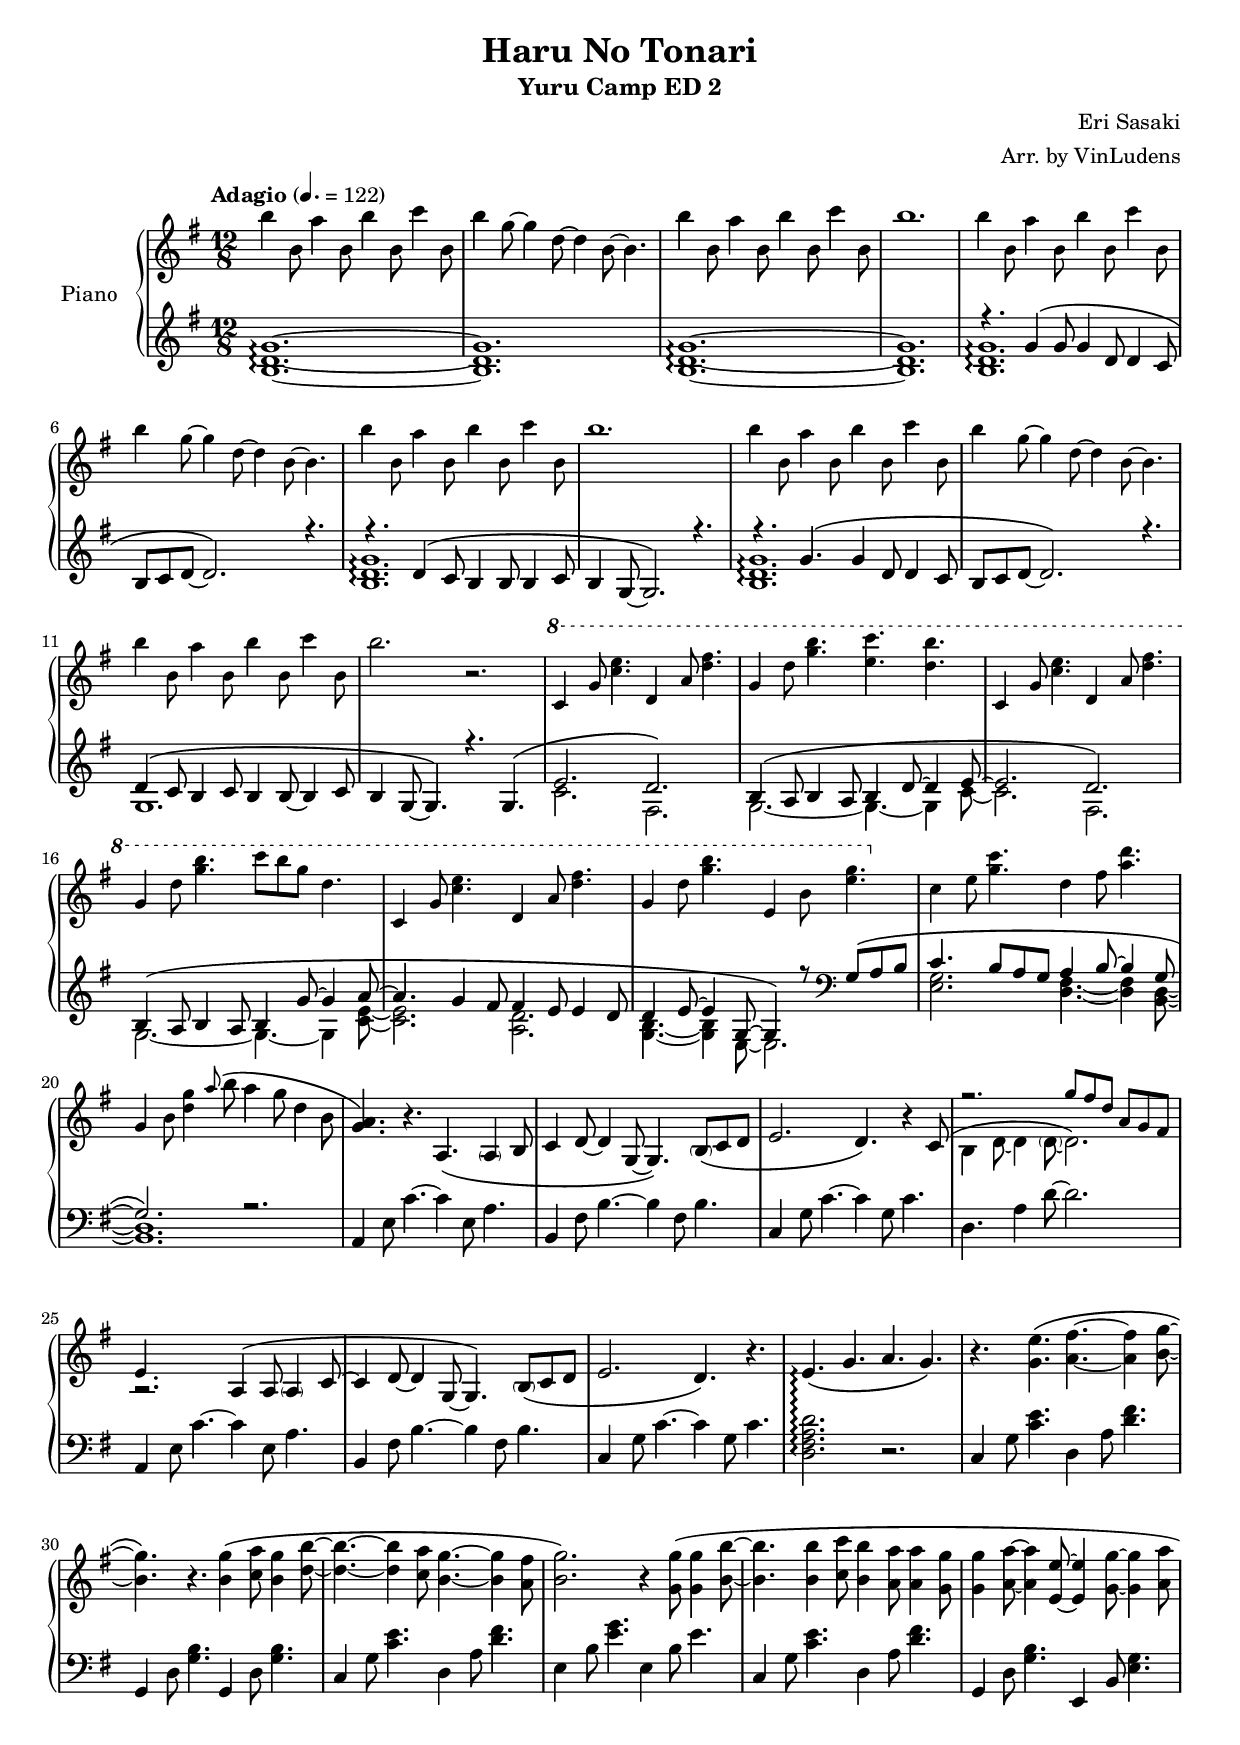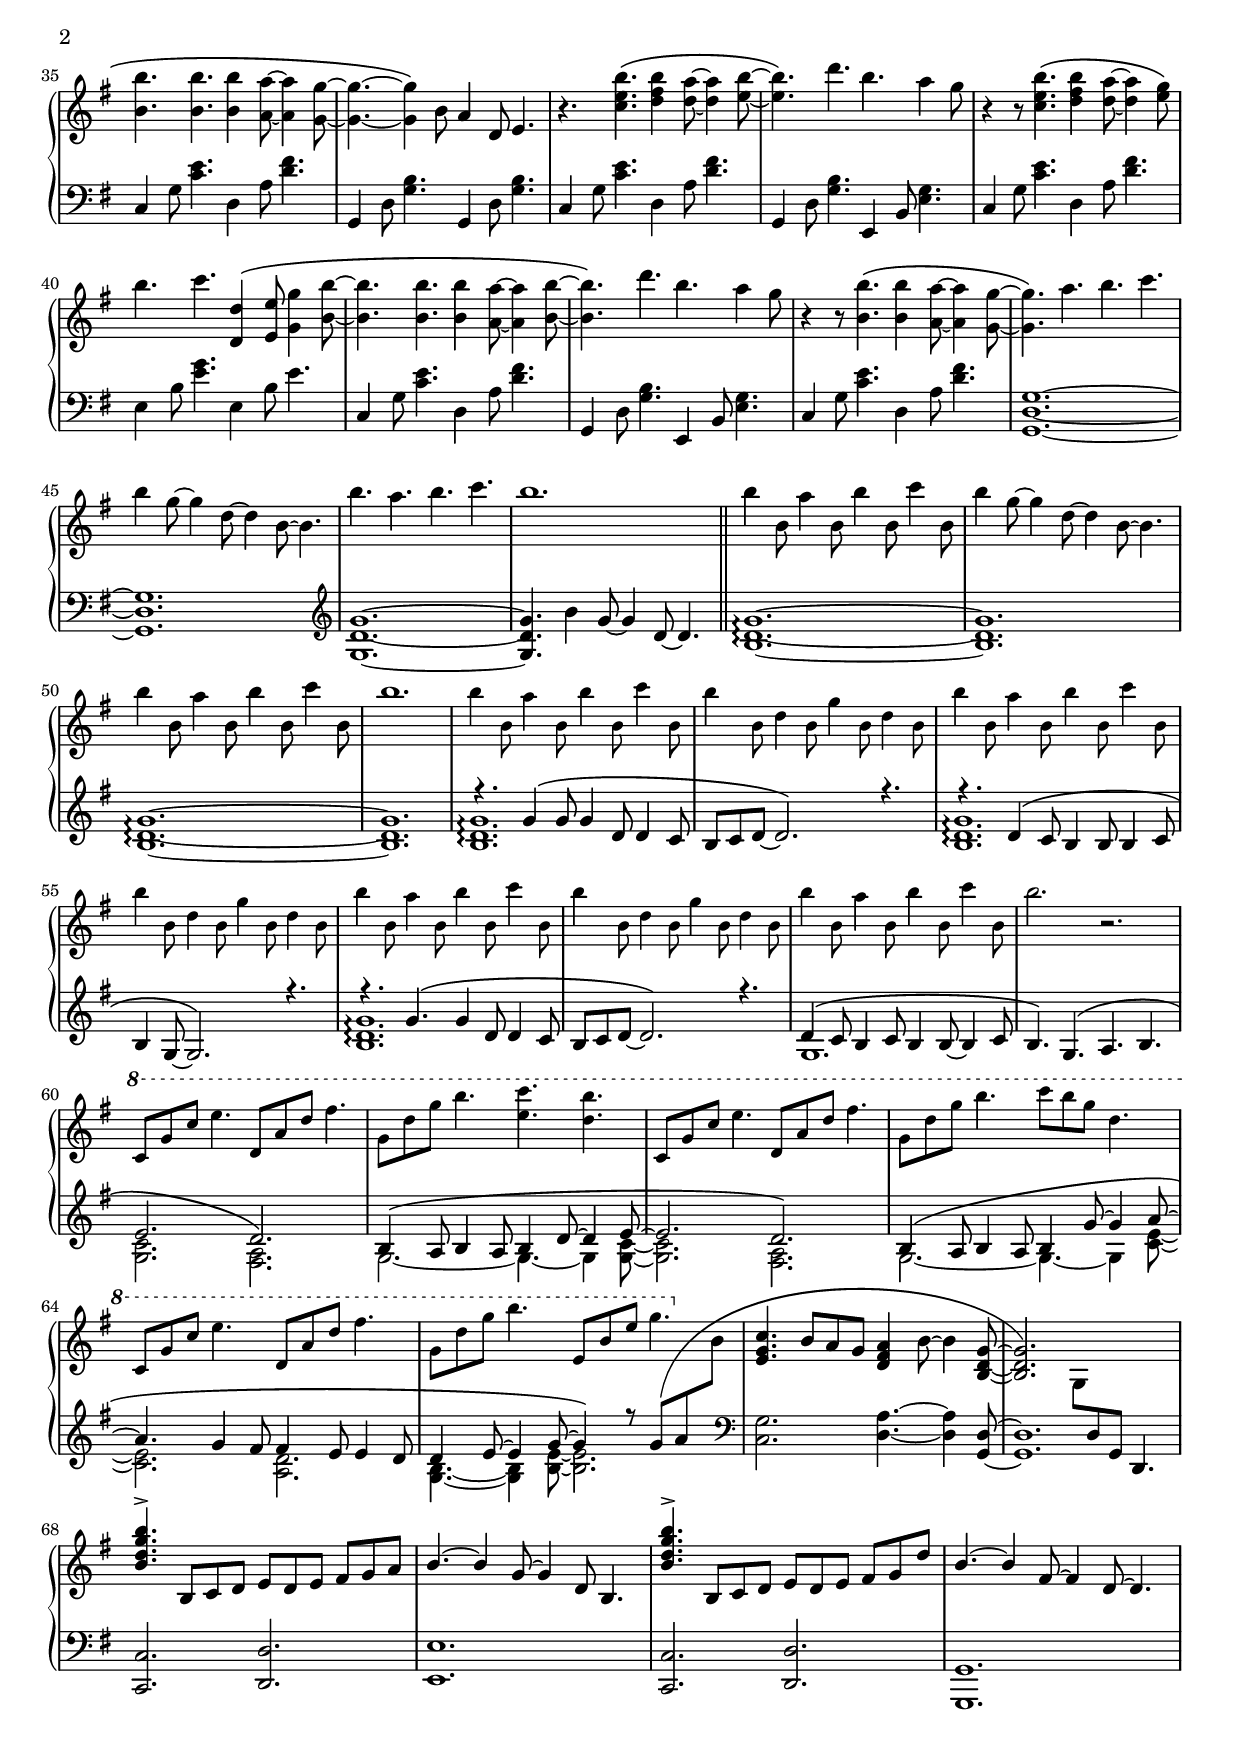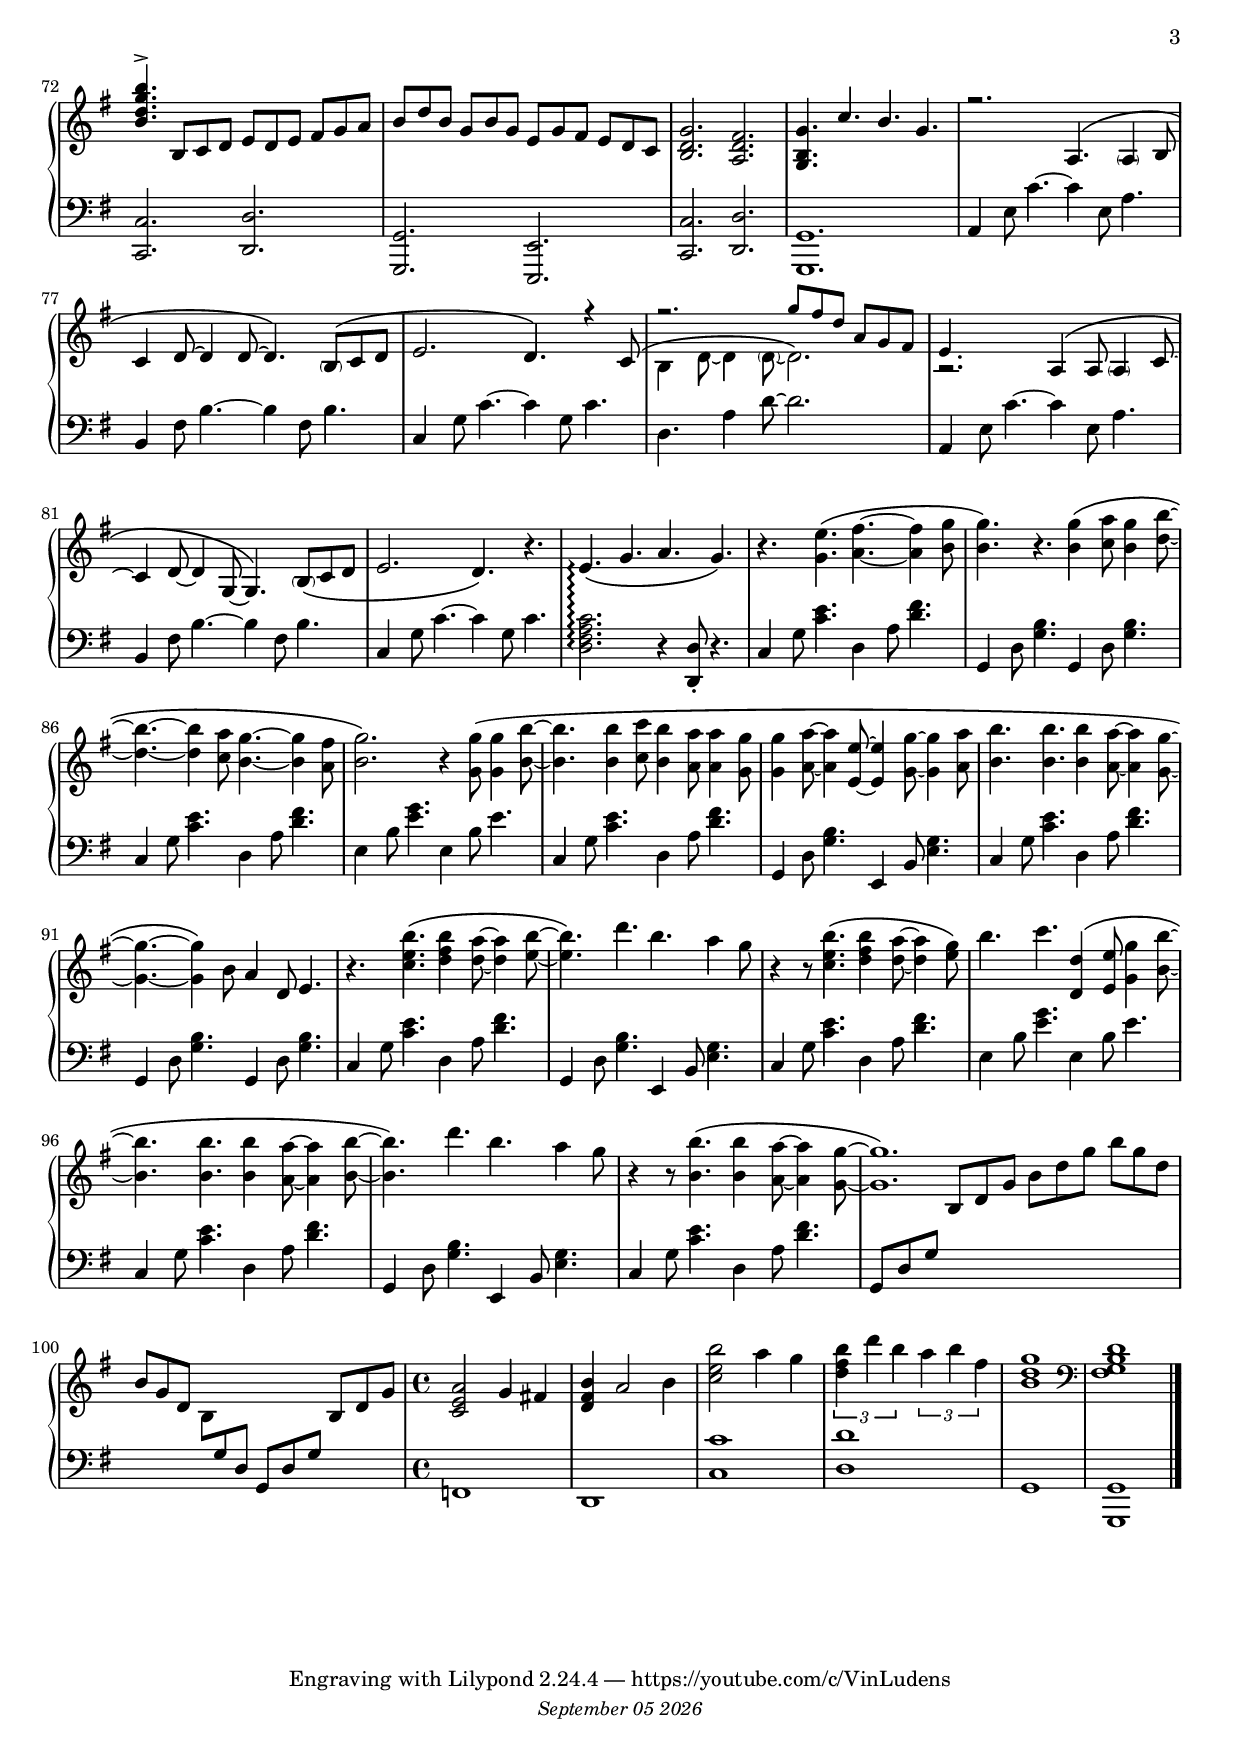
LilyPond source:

\version "2.22.1"

date = #(strftime "%B %d %Y" (localtime (current-time)))
\header {
  title = "Haru No Tonari"
  subtitle = "Yuru Camp ED 2"
  %instrument = "Piano"
  composer = "Eri Sasaki"
  arranger = "Arr. by VinLudens"
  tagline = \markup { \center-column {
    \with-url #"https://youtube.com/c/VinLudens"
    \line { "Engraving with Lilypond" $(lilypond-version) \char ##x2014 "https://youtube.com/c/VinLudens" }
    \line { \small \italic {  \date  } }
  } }
}

#(set-global-staff-size 18.5)
%showLastLength = R1 * 10

\paper {
  #(set-paper-size "a4")
}

\include "global.ly"
\version "2.22.1"
\include "global.ly"

right = \absolute {
  \global \tempo "Adagio" 4. = 122
  b''4 b'8 a''4 b'8 b''4 b'8 c'''4 b'8 |
  b''4 g''8 ~ 4 d''8 ~ 4 b'8 ~ 4. |
  b''4 b'8 a''4 b'8 b''4 b'8 c'''4 b'8 |
  b''1. |
  \small
  b''4 b'8 a''4 b'8 b''4 b'8 c'''4 b'8 |
  b''4 g''8 ~ 4 d''8 ~ 4 b'8 ~ 4. |
  b''4 b'8 a''4 b'8 b''4 b'8 c'''4 b'8 |
  b''1. |
  
  b''4 b'8 a''4 b'8 b''4 b'8 c'''4 b'8 |
  b''4 g''8 ~ 4 d''8 ~ 4 b'8 ~ 4. |
  b''4 b'8 a''4 b'8 b''4 b'8 c'''4 b'8 |
  b''2. r |















  \ottava 1
  c''4 g''8 <c''' e'''>4. d''4 a''8 <d''' fis'''>4. |
  g''4 d'''8 <g''' b'''>4. <e''' c''''> <d''' b'''> |
  c''4 g''8 <c''' e'''>4. d''4 a''8 <d''' fis'''>4. |
  g''4 d'''8 <g''' b'''>4. c''''8 b''' g''' d'''4. |
  c''4 g''8 <c''' e'''>4. d''4 a''8 <d''' fis'''>4. |
  g''4 d'''8 <g''' b'''>4. e''4 b''8 <e''' g'''>4. |
  \ottava 0
  c''4 e''8 <g'' c'''>4. d''4 fis''8 <a'' d'''>4. |
  g'4 b'8 <d'' g''>4 \normalsize \grace a''8\( b''8 a''4 g''8 d''4 b'8 |












  
  <g' a'>4.\) r4. a4.\( \parenthesize a4 b8 |
  c'4 d'8 ~ 4 g8 ~ 4.\) \parenthesize b8\( c' d'
  e'2. d'4.\) r4 c'8\( | 
  << { \voiceTwo
      b4 d'8 ~ 4 \parenthesize 8 ~ 2.\) |
      r2. \voiceOne a4\( 8 \parenthesize 4 c'8 ~ |
    }
    \new Voice { \voiceOne \small
      r2. g''8 fis'' d'' a' g' fis' |
      e'4. s4. s2. |
    }
  >> \oneVoice
  c'4 d'8 ~ 4 g8 ~ 4.\) \parenthesize b8\( c' d' |
  e'2. d'4.\) r4. | \once\set PianoStaff.connectArpeggios = ##t
  e'4.\arpeggio\( g' a' g'\) |
  


  r4. <g' e''>\( <a' fis''>4. ~ 4 <b' g''>8 ~ |
  4.\) r4. <b' g''>4\( <c'' a''>8 <b' g''>4 <d'' b''>8 ~ |
  4. ~ 4 <c'' a''>8 <b' g''>4. ~ 4 <a' fis''>8 |
  <b' g''>2.\) r4 <g' g''>8\( <g' g''>4 <b' b''>8 ~ |
  4. <b' b''>4 <c'' c'''>8 <b' b''>4 <a' a''>8 <a' a''>4 <g' g''>8 |
  <g' g''>4 <a' a''>8 ~ 4 <e' e''>8 ~ 4 <g' g''>8 ~ 4 <a' a''>8 |
  <b' b''>4. <b' b''> <b' b''>4 <a' a''>8 ~ 4 <g' g''>8 ~ |
  4. ~ 4\) b'8 a'4 d'8 e'4. |

  r4. <c'' e'' b''>4.\( <d'' fis'' b''>4 <d'' a''>8 ~ 4 <e'' b''>8 ~ |
  4.\) d'''4. b'' a''4 g''8 |
  r4 r8 <c'' e'' b''>4.\( <d'' fis'' b''>4 <d'' a''>8 ~ 4 <e'' g''>8\) |
  b''4. c''' <d' d''>4\( <e' e''>8 <g' g''>4 <b' b''>8 ~ |
  4. <b' b''> <b' b''>4 <a' a''>8 ~ 4 <b' b''>8 ~ |
  4.\) d'''4. b'' a''4 g''8 |
  r4 r8 <b' b''>4.\( <b' b''>4 <a' a''>8 ~ 4 <g' g''>8 ~ |
  4.\) a'' b'' c''' |
  b''4 g''8 ~ 4 d''8 ~ 4 b'8 ~ 4. |
  b''4. a'' b'' c''' |
  b''1. |


  \bar "||"

  b''4 b'8 a''4 b'8 b''4 b'8 c'''4 b'8 |
  b''4 g''8 ~ 4 d''8 ~ 4 b'8 ~ 4. |
  b''4 b'8 a''4 b'8 b''4 b'8 c'''4 b'8 |
  b''1. |
  \small
  b''4 b'8 a''4 b'8 b''4 b'8 c'''4 b'8 |
  b''4 b'8 d''4 b'8 g''4 b'8 d''4 b'8 |
  b''4 b'8 a''4 b'8 b''4 b'8 c'''4 b'8 |
  b''4 b'8 d''4 b'8 g''4 b'8 d''4 b'8 |
  
  b''4 b'8 a''4 b'8 b''4 b'8 c'''4 b'8 |
  b''4 b'8 d''4 b'8 g''4 b'8 d''4 b'8 |
  b''4 b'8 a''4 b'8 b''4 b'8 c'''4 b'8 |
  b''2. r |















  \ottava 1
  c''8 g''8 c''' e'''4. d''8 a''8 d''' fis'''4. |
  g''8 d'''8 g''' b'''4. <e''' c''''> <d''' b'''> |
  c''8 g''8 c''' e'''4. d''8 a''8 d''' fis'''4. |
  g''8 d'''8 g''' b'''4. c''''8 b''' g''' d'''4. |
  c''8 g''8 c''' e'''4. d''8 a''8 d''' fis'''4. |
  g''8 d'''8 g''' b'''4. e''8 b''8 e''' g'''4. |
  \ottava 0 \voiceOne \normalsize 
  s1. | %c''4 e''8 <g'' c'''>4. d''4 fis''8 <a'' d'''>4. |
  s1. | %\once\offset Y-offset #.5 Rest \once\override Rest.X-offset = #.5 r2. \revert Rest.Y-offset \normalsize g8 d g, d,4. | \oneVoice












  
  <b' d'' g'' b''>4.-> b8 c' d' e' d' e' fis' g' a' |
  b'4. ~ 4 g'8 ~ 4 d'8 b4. |
  <b' d'' g'' b''>4.-> b8 c' d' e' d' e' fis' g' d'' |
  b'4. ~ 4 fis'8 ~ 4 d'8 ~ 4. |
  <b' d'' g'' b''>4.-> b8 c' d' e' d' e' fis' g' a' |
  b' d'' b' g' b' g' e' g' fis' e' d' c' |
  <b d' g'>2. <a d' fis'> |
  <g b g'>4. c'' b' g' |


  r2. a4.\( \parenthesize a4 b8 |
  c'4 d'8 ~ 4 8 ~ 4.\) \parenthesize b8\( c' d'
  e'2. d'4.\) r4 c'8\( | 
  << { \voiceTwo
      b4 d'8 ~ 4 \parenthesize 8 ~ 2.\) |
      r2. \voiceOne a4\( 8 \parenthesize 4 c'8 ~ |
    }
    \new Voice { \voiceOne \small
      r2. g''8 fis'' d'' a' g' fis' |
      e'4. s4. s2. |
    }
  >> \oneVoice
  c'4 d'8 ~ 4 g8 ~ 4.\) \parenthesize b8\( c' d' |
  e'2. d'4.\) r4. | \once\set PianoStaff.connectArpeggios = ##t
  e'4.\arpeggio\( g' a' g'\) |
  

  r4. <g' e''>\( <a' fis''>4. ~ 4 <b' g''>8 |
  4.\) r4. <b' g''>4\( <c'' a''>8 <b' g''>4 <d'' b''>8 ~ |
  4. ~ 4 <c'' a''>8 <b' g''>4. ~ 4 <a' fis''>8 |
  <b' g''>2.\) r4 <g' g''>8\( <g' g''>4 <b' b''>8 ~ |
  4. <b' b''>4 <c'' c'''>8 <b' b''>4 <a' a''>8 <a' a''>4 <g' g''>8 |
  <g' g''>4 <a' a''>8 ~ 4 <e' e''>8 ~ 4 <g' g''>8 ~ 4 <a' a''>8 |
  <b' b''>4. <b' b''> <b' b''>4 <a' a''>8 ~ 4 <g' g''>8 ~ |
  4. ~ 4\) b'8 a'4 d'8 e'4. |

  r4. <c'' e'' b''>4.\( <d'' fis'' b''>4 <d'' a''>8 ~ 4 <e'' b''>8 ~ |
  4.\) d'''4. b'' a''4 g''8 |
  r4 r8 <c'' e'' b''>4.\( <d'' fis'' b''>4 <d'' a''>8 ~ 4 <e'' g''>8\) |
  b''4. c''' <d' d''>4\( <e' e''>8 <g' g''>4 <b' b''>8 ~ |
  4. <b' b''> <b' b''>4 <a' a''>8 ~ 4 <b' b''>8 ~ |
  4.\) d'''4. b'' a''4 g''8 |
  r4 r8 <b' b''>4.\( <b' b''>4 <a' a''>8 ~ 4 <g' g''>8 ~ |
  1.\) |
  s1. |
  \time 4/4
  <c' e' a'>2 g'4 fis' |
  <d' fis' b'>4 a'2 b'4 |
  <c'' e'' b''>2 a''4 g'' |
  \tuplet 3/2 2 { <d'' fis'' b''>4 d''' b'' a'' b'' fis''} |
  <b' d'' g''>1 |
  \clef "bass" <fis g b d'>1 |
  
  
  \bar "|."


%}
}

\version "2.22.1"
\include "global.ly"

left = \absolute {
  \global \clef "treble"
  <b d' g'>1.\arpeggio ~ |
  1. |
  <b d' g'>1.\arpeggio ~ |
  1. |
  << { \voiceOne \tieDown
       \once\override Rest.X-offset = #.5 r4. g'4\( g'8 g'4 d'8 d'4 c'8 |
       b8 c' d' ~ 2.\) r4. |
       \once\override Rest.X-offset = #.5 r4. d'4\( c'8 b4 b8 4 c'8 |
       b4 g8 ~ 2.\) r4. |

       \once\override Rest.X-offset = #.5 r4. g'4.\( 4 d'8 4 c'8 |
       b8 c' d' ~ 2.\) r4. |
       d'4\( c'8 b4 c'8 b4 b8 ~ 4 c'8 |
       b4 g8 ~ 4.\) r4. g4.\( |
    }
    \new Voice { \voiceTwo 
      <b d' g'>1.\arpeggio |
      s1. |
      <b d' g'>1.\arpeggio |
      s1. |

      <b d' g'>1.\arpeggio |
      s1. |
      g1. |
      s1. |
    }
  >> \oneVoice \tieNeutral
  

  << { \voiceOne
      e'2. d'\) |
      b4\( a8 b4 a8 b4 d'8 ~ 4 e'8 ~ |
      2. d'\) |
      b4\( a8 b4 a8 b4 g'8 ~ 4 a'8 \tweak minimum-length #3.5 ~ |
      4. g'4 fis'8 fis'4 e'8 e'4 d'8 |
      d'4 e'8 ~ 4 g8 \tweak Y-offset #0.2 \tweak minimum-length #3 ~ 4\) r8 \clef "bass" g8\( a b 
      c'4. b8 a g a4 b8 ~ 4 g8 ~ |
      2.\) r |
    }
    \new Voice { \voiceTwo 
      c'2. fis |
      g2. ~ 4. ~ 4 c'8 ~ |
      2. fis2. |
      g2. ~ 4. ~ 4 <c' e'>8 ~ |
      2. <a d'>2. |
      <g b>4. ~ 4 e8 ~ 2. |
      <e g>2. <d fis>4. ~ 4 <b, d>8 ~
      1. |
    }
  >> \oneVoice

  
  a,4 e8 c'4. ~ 4 e8 a4. |
  b,4 fis8 b4. ~ 4 fis8 b4. |
  c4 g8 c'4. ~ 4 g8 c'4. |

  d4. a4 d'8 ~ 2. |






  a,4 e8 c'4. ~ 4 e8 a4. |
  b,4 fis8 b4. ~ 4 fis8 b4. |
  c4 g8 c'4. ~ 4 g8 c'4. |
  <d fis a d'>2.\arpeggio r |



  c4 g8 <c' e'>4. d4 a8 <d' fis'>4. |
  g,4 d8 <g b>4. g,4 d8 <g b>4. |
  c4 g8 <c' e'>4. d4 a8 <d' fis'>4. |
  e4 b8 <e' g'>4. e4 b8 e'4. |
  c4 g8 <c' e'>4. d4 a8 <d' fis'>4. |
  g,4 d8 <g b>4. e,4 b,8 <e g>4. |
  c4 g8 <c' e'>4. d4 a8 <d' fis'>4. |
  g,4 d8 <g b>4. g,4 d8 <g b>4. |
  
  c4 g8 <c' e'>4. d4 a8 <d' fis'>4. |
  g,4 d8 <g b>4. e,4 b,8 <e g>4. |
  c4 g8 <c' e'>4. d4 a8 <d' fis'>4. |
  e4 b8 <e' g'>4. e4 b8 e'4. |
  c4 g8 <c' e'>4. d4 a8 <d' fis'>4. |
  g,4 d8 <g b>4. e,4 b,8 <e g>4. |
  c4 g8 <c' e'>4. d4 a8 <d' fis'>4. |
  <g, d g>1. ~ |
  1. |
  \clef "treble" <g d' g'>1. ~ |
  4. b'4 g'8 ~ 4 d'8 ~ 4. |

  
  \bar "||"

  <b d' g'>1.\arpeggio ~ |
  1. |
  <b d' g'>1.\arpeggio ~ |
  1. |
  << { \voiceOne \tieDown
       \once\override Rest.X-offset = #.5 r4. g'4\( g'8 g'4 d'8 d'4 c'8 |
       b8 c' d' ~ 2.\) r4. |
       \once\override Rest.X-offset = #.5 r4. d'4\( c'8 b4 b8 4 c'8 |
       b4 g8 ~ 2.\) r4. |

       \once\override Rest.X-offset = #.5 r4. g'4.\( 4 d'8 4 c'8 |
       b8 c' d' ~ 2.\) r4. |
       d'4\( c'8 b4 c'8 b4 b8 ~ 4 c'8 |
       b4.\) g4.\( a b |
    }
    \new Voice { \voiceTwo 
      <b d' g'>1.\arpeggio |
      s1. |
      <b d' g'>1.\arpeggio |
      s1. |

      <b d' g'>1.\arpeggio |
      s1. |
      g1. |
      s1. |
    }
  >> \oneVoice \tieNeutral
  

  << { \voiceOne
      e'2. d'\) |
      b4\( a8 b4 a8 b4 d'8 ~ 4 e'8 ~ |
      2. d'\) |
      b4\( a8 b4 a8 b4 g'8 ~ 4 a'8 \tweak minimum-length #3.5 ~ |
      4. g'4 fis'8 fis'4 e'8 e'4 d'8 |
      d'4 e'8 ~ 4 g'8 ~ 4\) r8 \shape #'((0 . 0) (1 . 3) (0 . -3.5) (0 . 0)) PhrasingSlur g'8\( a' \change Staff = "right" \ottava 0 \oneVoice \stemDown b' \stemNeutral |
      <e' g' c''>4. b'8 a' g' <d' fis' a'>4 b'8 ~ 4 <b d' g'>8 ~ |
      2.\) g8 \change Staff = "left" d g, d,4. |
    }
    \new Voice { \voiceTwo 
      <g c'>2. <fis a> |
      g2. ~ 4. ~ 4 <g c'>8 ~ |
      2. <fis a>2. |
      g2. ~ 4. ~ 4 <c' e'>8 ~ |
      2. <a d'>2. |
      <g b>4. ~ 4 <b e'>8 ~ 2. |
      \clef "bass" \oneVoice <c g>2. <d a>4. ~ 4 <g, d>8 ~
      1. |
    }
  >> \oneVoice

  
  <c, c>2. <d, d> |
  <e, e>1. |
  <c, c>2. <d, d> |
  <g,, g,>1. |
  <c, c>2. <d, d> |
  <g,, g,>2. <e,, e,> |
  <c, c>2. <d, d> |
  <g,, g,>1. |


  a,4 e8 c'4. ~ 4 e8 a4. |
  b,4 fis8 b4. ~ 4 fis8 b4. |
  c4 g8 c'4. ~ 4 g8 c'4. |

  d4. a4 d'8 ~ 2. |






  a,4 e8 c'4. ~ 4 e8 a4. |
  b,4 fis8 b4. ~ 4 fis8 b4. |
  c4 g8 c'4. ~ 4 g8 c'4. |
  <d fis a c'>2.\arpeggio r4 <d, d>8-. r4. |


  c4 g8 <c' e'>4. d4 a8 <d' fis'>4. |
  g,4 d8 <g b>4. g,4 d8 <g b>4. |
  c4 g8 <c' e'>4. d4 a8 <d' fis'>4. |
  e4 b8 <e' g'>4. e4 b8 e'4. |
  c4 g8 <c' e'>4. d4 a8 <d' fis'>4. |
  g,4 d8 <g b>4. e,4 b,8 <e g>4. |
  c4 g8 <c' e'>4. d4 a8 <d' fis'>4. |
  g,4 d8 <g b>4. g,4 d8 <g b>4. |
  
  c4 g8 <c' e'>4. d4 a8 <d' fis'>4. |
  g,4 d8 <g b>4. e,4 b,8 <e g>4. |
  c4 g8 <c' e'>4. d4 a8 <d' fis'>4. |
  e4 b8 <e' g'>4. e4 b8 e'4. |
  c4 g8 <c' e'>4. d4 a8 <d' fis'>4. |
  g,4 d8 <g b>4. e,4 b,8 <e g>4. |
  c4 g8 <c' e'>4. d4 a8 <d' fis'>4. |
  g,8 d g \change Staff = "right" b d' g' b' d'' g'' b'' g'' d'' |
  b' g' d' b \change Staff = "left" g d g, d g \change Staff = "right" b d' g' | \change Staff = "left"
  \time 4/4
  f,1 |
  d,1 |
  <c c'>1 |
  <d d'>1 |
  g,1 |
  <g,, g,>1 |

  
  \bar "|."


%}
}

\version "2.22.1"
\include "global.ly"

crescPoco = \tweak DynamicText.self-alignment-X #LEFT 
        #(make-dynamic-script (markup #:normal-text #:italic "cresc. poco a poco"))

rit = \tweak DynamicText.self-alignment-X #LEFT #(make-dynamic-script
  (markup #:normal-text #:italic "rit."))

rall = \tweak DynamicText.self-alignment-X #LEFT #(make-dynamic-script
  (markup #:normal-text #:italic "rall."))

dynamics = {
  \global
  % allow text in the dynamics block to be centered vertically
  % \override TextScript.extra-offset = #'(0 . 1)
%}
}


\score {
  \new PianoStaff \with {
    instrumentName = "Piano"
  } << \accidentalStyle piano
    \new Staff = "right" \with {
      midiInstrument = "acoustic grand"
    } \right
    \new Dynamics = "Dynamics" \dynamics
    \new Staff = "left" \with {
      midiInstrument = "acoustic grand"
    } { \clef bass \left }
  >>
  \layout { }
  \midi {
    %\tempo 4=80
    \set Staff.midiMaximumVolume = #0.7
  }
}
